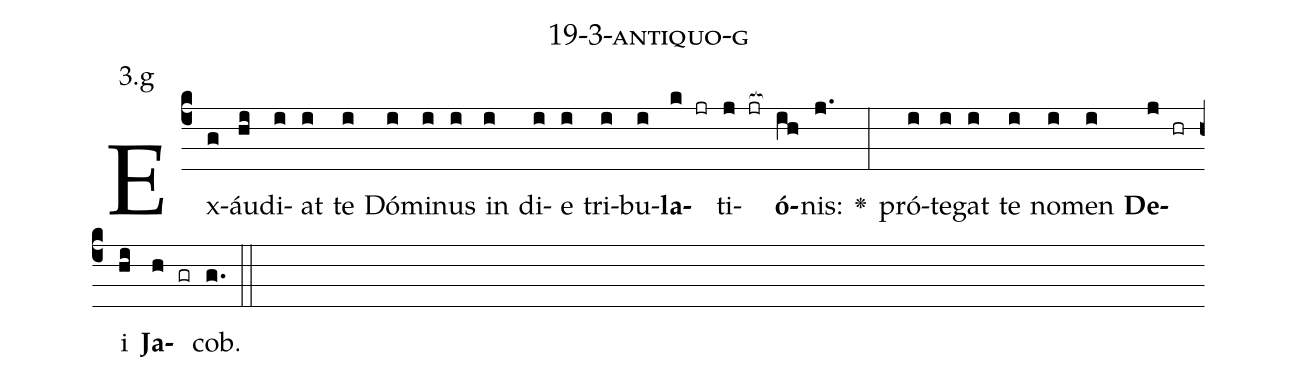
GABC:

name: 19-3-antiquo-g;
annotation: 3.g;
%%
(c4)Ex(g)áu(hi)di(i)at(i) te(i) Dó(i)mi(i)nus(i) in(i) di(i)e(i) tri(i)bu(i)<b>la</b>(k jr)ti(j jr[ocb:1{])<b>ó</b>(ih[ocb:0}])nis:(j.) <v>\greheightstar</v>(:) pró(i)te(i)gat(i) te(i) no(i)men(i) <b>De</b>(j hr)i(hi) <b>Ja</b>(h gr)cob.(g.) (::)


%E(i) u(i) o(j) u(hi) a(h) e.(g.) (::)
